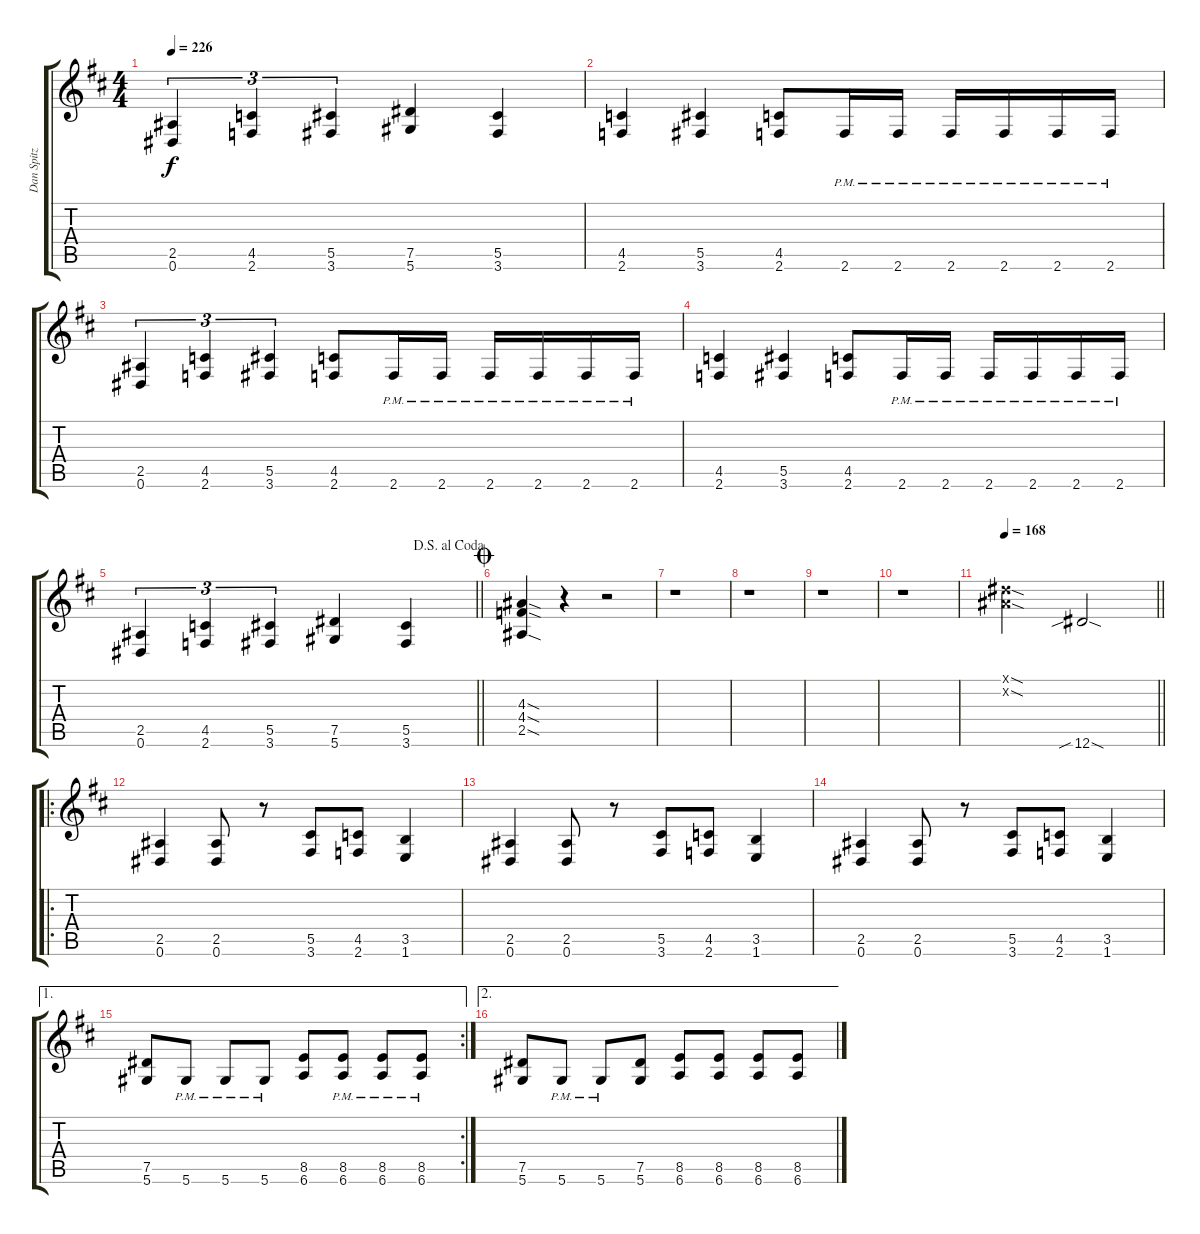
\track ("Dan Spitz" "Dan Spitz") {instrument distortionguitar}
\staff {score tabs}
\tuning (Eb4 Bb3 Gb3 Db3 Ab2 Eb2) {hide}
\ts (4 4)
\tempo 226
\clef g2
\ks d
(2.5 0.6).4{tu (3 2) dy f} (4.5 2.6).4{tu (3 2)} (5.5 3.6).4{tu (3 2)} (7.5 5.6).4 (5.5 3.6).4 |
(4.5 2.6).4 (5.5 3.6).4 (4.5 2.6).8 2.6{pm}.16 2.6{pm}.16 2.6{pm}.16 2.6{pm}.16 2.6{pm}.16 2.6{pm}.16 |
(2.5 0.6).4{tu (3 2)} (4.5 2.6).4{tu (3 2)} (5.5 3.6).4{tu (3 2)} (4.5 2.6).8 2.6{pm}.16 2.6{pm}.16 2.6{pm}.16 2.6{pm}.16 2.6{pm}.16 2.6{pm}.16 |
(4.5 2.6).4 (5.5 3.6).4 (4.5 2.6).8 2.6{pm}.16 2.6{pm}.16 2.6{pm}.16 2.6{pm}.16 2.6{pm}.16 2.6{pm}.16 |
\jump dalsegnoalcoda
\barLineRight lightlight
(2.5 0.6).4{tu (3 2)} (4.5 2.6).4{tu (3 2)} (5.5 3.6).4{tu (3 2)} (7.5 5.6).4 (5.5 3.6).4 |
\jump coda
(4.3{sod} 4.4{sod} 2.5{sod}).4 r.4 r.2 |
r.1 |
r.1 |
r.1 |
r.1 |
\tempo 168
\barLineRight lightlight
(0.1{sod x} 0.2{sod x}).2 12.6{sib sod}.2 |
\ro
(2.5 0.6).4 (2.5 0.6).8 r.8 (5.5 3.6).8 (4.5 2.6).8 (3.5 1.6).4 |
(2.5 0.6).4 (2.5 0.6).8 r.8 (5.5 3.6).8 (4.5 2.6).8 (3.5 1.6).4 |
(2.5 0.6).4 (2.5 0.6).8 r.8 (5.5 3.6).8 (4.5 2.6).8 (3.5 1.6).4 |
\ae 1
\rc 2
(7.5 5.6).8 5.6{pm}.8 5.6{pm}.8 5.6{pm}.8 (8.5 6.6).8 (8.5{pm} 6.6{pm}).8 (8.5{pm} 6.6{pm}).8 (8.5{pm} 6.6{pm}).8 |
\ae 2
(7.5 5.6).8 5.6{pm}.8 5.6{pm}.8 (7.5 5.6).8 (8.5 6.6).8 (8.5 6.6).8 (8.5 6.6).8 (8.5 6.6).8
